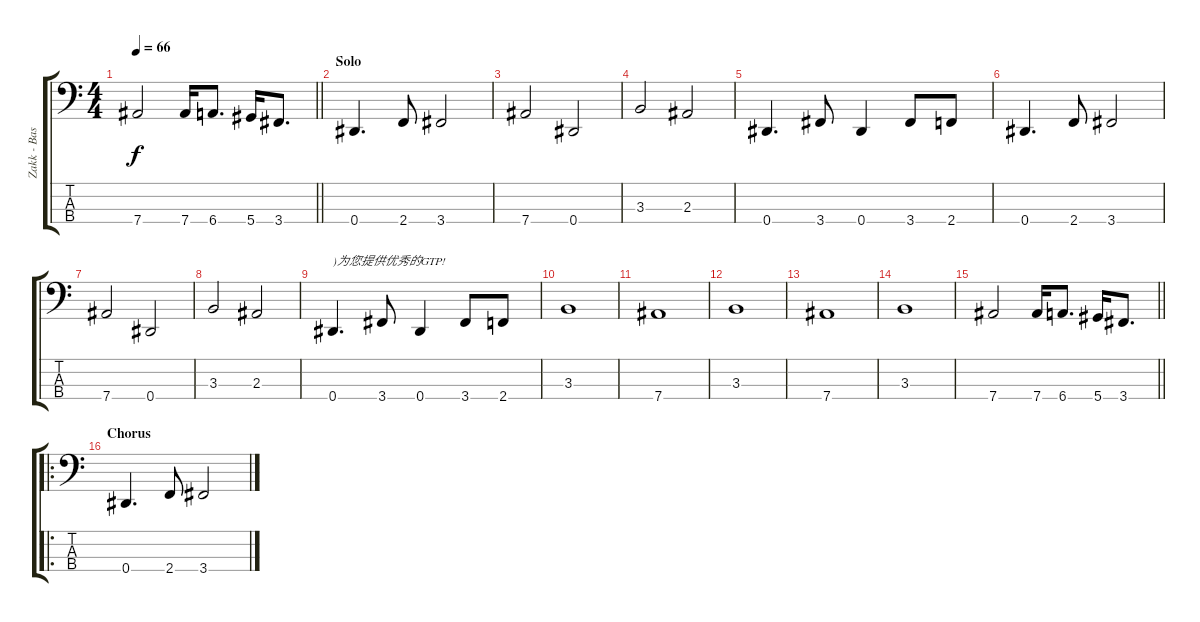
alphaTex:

\track ("Zakk - Bass" "Zakk - Bas") {instrument acousticguitarnylon}
\staff {score tabs}
\tuning (Gb2 Db2 Ab1 Eb1) {hide}
\ts (4 4)
\tempo 66
\clef f4
\barLineRight lightlight
\ks c
7.4.2{dy f} 7.4.16 6.4.8{d} 5.4.16 3.4.8{d} |
\section ("" "Solo")
0.4.4{d} 2.4.8 3.4.2 |
7.4.2 0.4.2 |
3.3.2 2.3.2 |
0.4.4{d} 3.4.8 0.4.4 3.4.8 2.4.8 |
0.4.4{d} 2.4.8 3.4.2 |
7.4.2 0.4.2 |
3.3.2 2.3.2 |
0.4.4{d txt ")为您提供优秀的GTP!"} 3.4.8 0.4.4 3.4.8 2.4.8 |
3.3.1 |
7.4.1 |
3.3.1 |
7.4.1 |
3.3.1 |
\barLineRight lightlight
7.4.2 7.4.16 6.4.8{d} 5.4.16 3.4.8{d} |
\ro
\section ("" "Chorus")
0.4.4{d} 2.4.8 3.4.2
